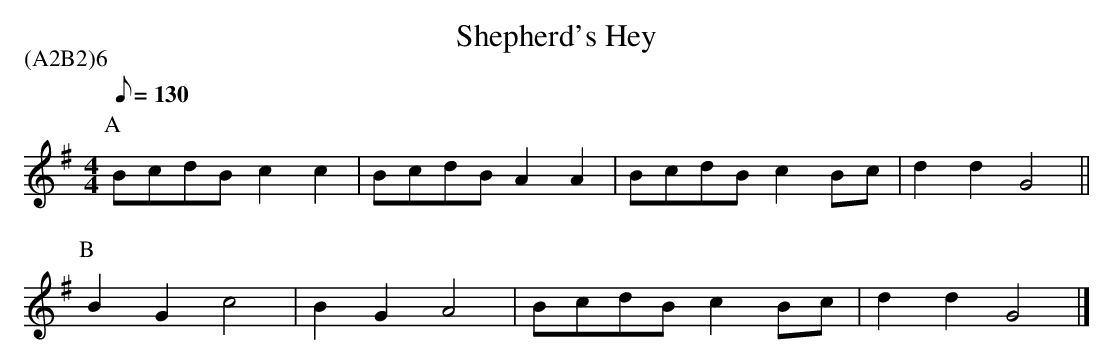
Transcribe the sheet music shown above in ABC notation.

X:1
T: Shepherd's Hey
M: 4/4
L: 1/8
Q: 130
P: (A2B2)6
K: Gmaj
P: A
BcdB c2c2 | BcdB A2A2 | BcdB c2Bc | d2d2 G4 ||
P: B
B2G2 c4 | B2G2 A4 | BcdB c2Bc | d2d2 G4 |]
